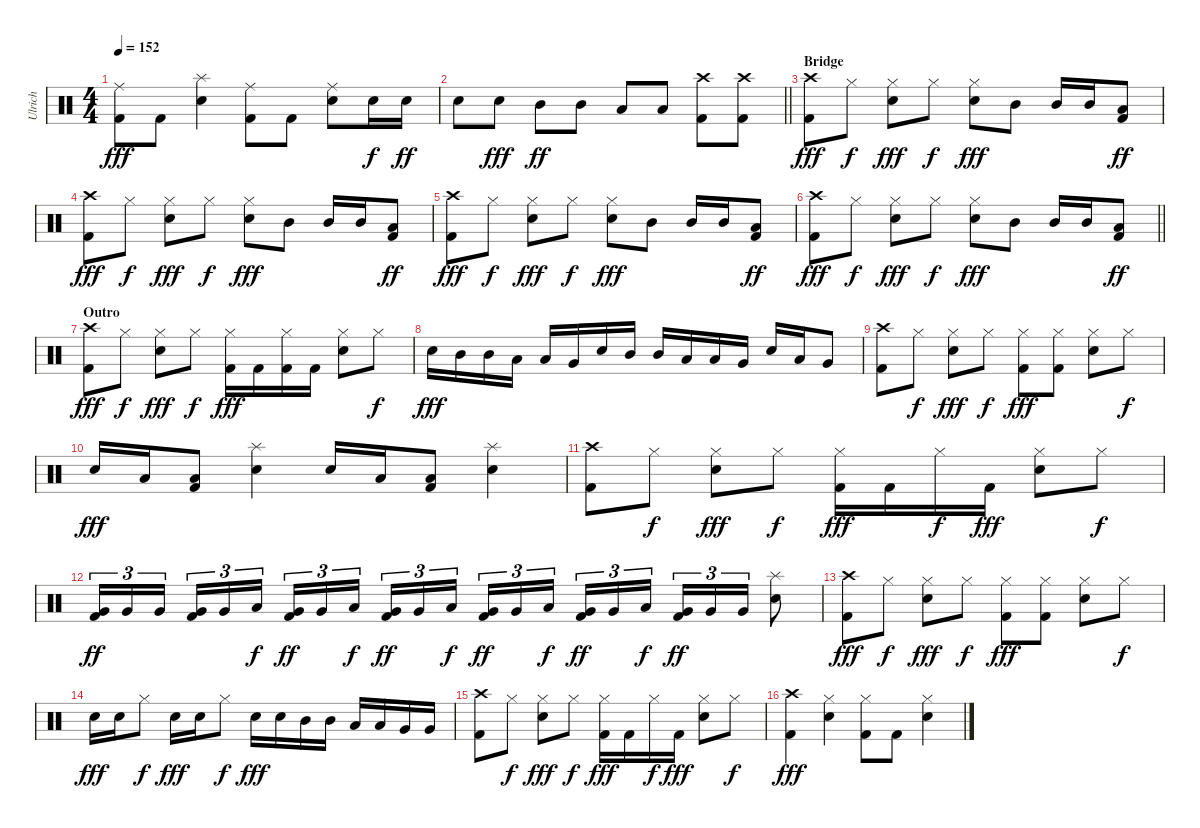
\track ("Ulrich" "Ulrich") {instrument percussion}
\staff {score}
\articulation defaults
\ts (4 4)
\tempo 152
\clef neutral
\ks c
("Ride (middle)" "Kick (hit) 2").8{dy fff} "Kick (hit) 2".8 ("Splash (hit)" "Snare (hit) 2").4 ("Ride (middle)" "Kick (hit) 2").8 "Kick (hit) 2".8 ("Ride (middle)" "Snare (hit) 2").8 "Snare (hit) 2".16{dy f} "Snare (hit) 2".16{dy ff} |
\barLineRight lightlight "Snare (hit) 2".8 "Snare (hit) 2".8{dy fff} "Mid Tom (hit)".8{dy ff} "Mid Tom (hit)".8 "Low Tom (hit)".8 "Low Tom (hit)".8
("Crash high (hit)" "Kick (hit) 2").8 ("Crash high (hit)" "Kick (hit) 2").8 |
\section ("" "Bridge")
("Crash high (hit)" "Kick (hit) 2").8{dy fff} "Hi-Hat (closed)".8{dy f} ("Hi-Hat (closed)" "Snare (hit) 2").8{dy fff} "Hi-Hat (closed)".8{dy f} ("Hi-Hat (closed)" "Snare (hit) 2").8{dy fff} "Mid Tom (hit)".8 "Mid Tom (hit)".16 "Mid Tom (hit)".16 ("Low Tom (hit)" "Kick (hit) 2").8{dy ff} |
("Crash high (hit)" "Kick (hit) 2").8{dy fff} "Hi-Hat (closed)".8{dy f} ("Hi-Hat (closed)" "Snare (hit) 2").8{dy fff} "Hi-Hat (closed)".8{dy f} ("Hi-Hat (closed)" "Snare (hit) 2").8{dy fff} "Mid Tom (hit)".8 "Mid Tom (hit)".16 "Mid Tom (hit)".16 ("Low Tom (hit)" "Kick (hit) 2").8{dy ff} |
("Crash high (hit)" "Kick (hit) 2").8{dy fff} "Hi-Hat (closed)".8{dy f} ("Hi-Hat (closed)" "Snare (hit) 2").8{dy fff} "Hi-Hat (closed)".8{dy f} ("Hi-Hat (closed)" "Snare (hit) 2").8{dy fff} "Mid Tom (hit)".8 "Mid Tom (hit)".16 "Mid Tom (hit)".16 ("Low Tom (hit)" "Kick (hit) 2").8{dy ff} |
\barLineRight lightlight
("Crash high (hit)" "Kick (hit) 2").8{dy fff} "Hi-Hat (closed)".8{dy f} ("Hi-Hat (closed)" "Snare (hit) 2").8{dy fff} "Hi-Hat (closed)".8{dy f} ("Hi-Hat (closed)" "Snare (hit) 2").8{dy fff} "Mid Tom (hit)".8 "Mid Tom (hit)".16 "Mid Tom (hit)".16 ("Low Tom (hit)" "Kick (hit) 2").8{dy ff} |
\section ("" "Outro")
("Crash high (hit)" "Kick (hit) 2").8{dy fff} "Hi-Hat (closed)".8{dy f} ("Hi-Hat (closed)" "Snare (hit) 2").8{dy fff} "Hi-Hat (closed)".8{dy f} ("Hi-Hat (closed)" "Kick (hit) 2").16{dy fff} "Kick (hit) 2".16 ("Hi-Hat (closed)" "Kick (hit) 2").16 "Kick (hit) 2".16 ("Hi-Hat (closed)" "Snare (hit) 2").8 "Hi-Hat (closed)".8{dy f} |
"Snare (hit) 2".16{dy fff} "Mid Tom (hit)".16 "Mid Tom (hit)".16 "Low Tom (hit)".16 "Low Tom (hit)".16 "Very Low Tom (hit)".16 "Snare (hit) 2".16 "Mid Tom (hit)".16 "Mid Tom (hit)".16 "Low Tom (hit)".16 "Low Tom (hit)".16 "Very Low Tom (hit)".16 "Snare (hit) 2".16 "Low Tom (hit)".16 "Very Low Tom (hit)".8 |
("Crash high (hit)" "Kick (hit) 2").8 "Hi-Hat (closed)".8{dy f} ("Hi-Hat (closed)" "Snare (hit) 2").8{dy fff} "Hi-Hat (closed)".8{dy f} ("Hi-Hat (closed)" "Kick (hit) 2").8{dy fff} ("Hi-Hat (closed)" "Kick (hit) 2").8 ("Hi-Hat (closed)" "Snare (hit) 2").8 "Hi-Hat (closed)".8{dy f} |
"Snare (hit) 2".16{dy fff} "Low Tom (hit)".16 ("Low Tom (hit)" "Kick (hit) 2").8 ("Splash (hit)" "Snare (hit) 2").4 "Snare (hit) 2".16 "Low Tom (hit)".16 ("Low Tom (hit)" "Kick (hit) 2").8 ("Splash (hit)" "Snare (hit) 2").4 |
("Crash high (hit)" "Kick (hit) 2").8 "Hi-Hat (closed)".8{dy f} ("Hi-Hat (closed)" "Snare (hit) 2").8{dy fff} "Hi-Hat (closed)".8{dy f} ("Hi-Hat (closed)" "Kick (hit) 2").16{dy fff} "Kick (hit) 2".16 "Hi-Hat (closed)".16{dy f} "Kick (hit) 2".16{dy fff} ("Hi-Hat (closed)" "Snare (hit) 2").8 "Hi-Hat (closed)".8{dy f} |
("Very Low Tom (hit)" "Kick (hit) 2").16{tu (3 2) dy ff} "Very Low Tom (hit)".16{tu (3 2)} "Very Low Tom (hit)".16{tu (3 2) beam splitsecondary} ("Very Low Tom (hit)" "Kick (hit) 2").16{tu (3 2)} "Very Low Tom (hit)".16{tu (3 2)} "Low Floor Tom (hit)".16{tu (3 2) dy f} ("Very Low Tom (hit)" "Kick (hit) 2").16{tu (3 2) dy ff} "Very Low Tom (hit)".16{tu (3 2)} "Low Floor Tom (hit)".16{tu (3 2) dy f beam splitsecondary} ("Very Low Tom (hit)" "Kick (hit) 2").16{tu (3 2) dy ff} "Very Low Tom (hit)".16{tu (3 2)} "Low Floor Tom (hit)".16{tu (3 2) dy f} ("Very Low Tom (hit)" "Kick (hit) 2").16{tu (3 2) dy ff} "Very Low Tom (hit)".16{tu (3 2)} "Low Floor Tom (hit)".16{tu (3 2) dy f beam splitsecondary} ("Very Low Tom (hit)" "Kick (hit) 2").16{tu (3 2) dy ff} "Very Low Tom (hit)".16{tu (3 2)} "Low Floor Tom (hit)".16{tu (3 2) dy f} ("Very Low Tom (hit)" "Kick (hit) 2").16{tu (3 2) dy ff} "Very Low Tom (hit)".16{tu (3 2)} "Very Low Tom (hit)".16{tu (3 2)} ("Splash (hit)" "Snare (hit) 2").8 |
("Crash high (hit)" "Kick (hit) 2").8{dy fff} "Hi-Hat (closed)".8{dy f} ("Hi-Hat (closed)" "Snare (hit) 2").8{dy fff} "Hi-Hat (closed)".8{dy f} ("Hi-Hat (closed)" "Kick (hit) 2").8{dy fff} ("Hi-Hat (closed)" "Kick (hit) 2").8 ("Hi-Hat (closed)" "Snare (hit) 2").8 "Hi-Hat (closed)".8{dy f} |
"Snare (hit) 2".16{dy fff} "Snare (hit) 2".16 "Hi-Hat (closed)".8{dy f} "Snare (hit) 2".16{dy fff} "Snare (hit) 2".16 "Hi-Hat (closed)".8{dy f} "Snare (hit) 2".16{dy fff} "Snare (hit) 2".16 "Mid Tom (hit)".16 "Mid Tom (hit)".16 "Low Tom (hit)".16 "Low Tom (hit)".16 "Very Low Tom (hit)".16 "Very Low Tom (hit)".16 |
("Crash high (hit)" "Kick (hit) 2").8 "Hi-Hat (closed)".8{dy f} ("Hi-Hat (closed)" "Snare (hit) 2").8{dy fff} "Hi-Hat (closed)".8{dy f} ("Hi-Hat (closed)" "Kick (hit) 2").16{dy fff} "Kick (hit) 2".16 "Hi-Hat (closed)".16{dy f} "Kick (hit) 2".16{dy fff} ("Hi-Hat (closed)" "Snare (hit) 2").8 "Hi-Hat (closed)".8{dy f} |
("Crash high (hit)" "Kick (hit) 2").4{dy fff} ("Hi-Hat (closed)" "Snare (hit) 2").4 ("Hi-Hat (closed)" "Kick (hit) 2").8 "Kick (hit) 2".8 ("Hi-Hat (closed)" "Snare (hit) 2").4
